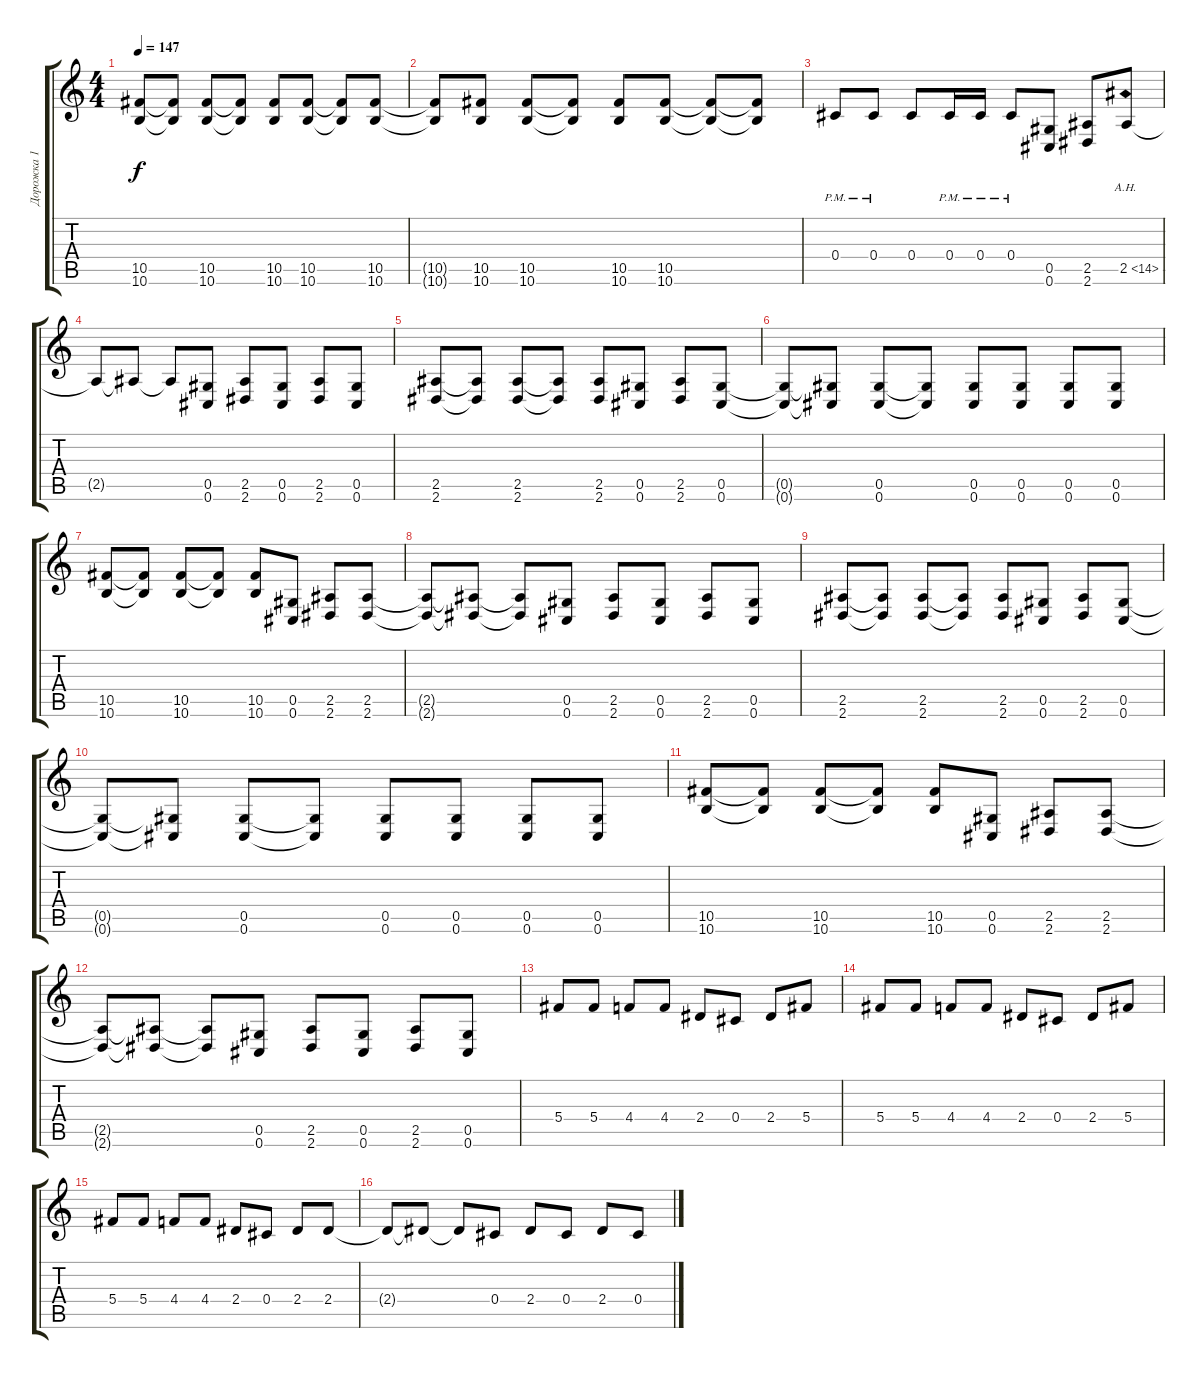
\track ("Дорожка 1" "Дорожка 1") {instrument distortionguitar}
\staff {score tabs}
\tuning (Eb4 Bb3 Gb3 Db3 Ab2 Db2) {hide}
\ts (4 4)
\tempo 147
\clef g2
\ks c
(10.5 10.6).8{dy f} (10.5{t} 10.6{t}).8 (10.5 10.6).8 (10.5{t} 10.6{t}).8 (10.5 10.6).8 (10.5 10.6).8 (10.5{t} 10.6{t}).8 (10.5 10.6).8 |
(10.5{t} 10.6{t}).8 (10.5 10.6).8 (10.5 10.6).8 (10.5{t} 10.6{t}).8 (10.5 10.6).8 (10.5 10.6).8 (10.5{t} 10.6{t}).8 (10.5{t} 10.6{t}).8 |
0.4{pm}.8 0.4{pm}.8 0.4.8 0.4{pm}.16 0.4{pm}.16 0.4{pm}.8 (0.5 0.6).8 (2.5 2.6).8 2.5{ah 12}.8{instrument distortionguitar} |
2.5{t}.8 2.5{t}.8 2.5{t}.8 (0.5 0.6).8{instrument distortionguitar} (2.5 2.6).8 (0.5 0.6).8 (2.5 2.6).8 (0.5 0.6).8 |
(2.5 2.6).8 (2.5{t} 2.6{t}).8 (2.5 2.6).8 (2.5{t} 2.6{t}).8 (2.5 2.6).8 (0.5 0.6).8 (2.5 2.6).8 (0.5 0.6).8 |
(0.5{t} 0.6{t}).8 (0.5{t} 0.6{t}).8 (0.5 0.6).8 (0.5{t} 0.6{t}).8 (0.5 0.6).8 (0.5 0.6).8 (0.5 0.6).8 (0.5 0.6).8 |
(10.5 10.6).8 (10.5{t} 10.6{t}).8 (10.5 10.6).8 (10.5{t} 10.6{t}).8 (10.5 10.6).8 (0.5 0.6).8 (2.5 2.6).8 (2.5 2.6).8 |
(2.5{t} 2.6{t}).8 (2.5{t} 2.6{t}).8 (2.5{t} 2.6{t}).8 (0.5 0.6).8 (2.5 2.6).8 (0.5 0.6).8 (2.5 2.6).8 (0.5 0.6).8 |
(2.5 2.6).8 (2.5{t} 2.6{t}).8 (2.5 2.6).8 (2.5{t} 2.6{t}).8 (2.5 2.6).8 (0.5 0.6).8 (2.5 2.6).8 (0.5 0.6).8 |
(0.5{t} 0.6{t}).8 (0.5{t} 0.6{t}).8 (0.5 0.6).8 (0.5{t} 0.6{t}).8 (0.5 0.6).8 (0.5 0.6).8 (0.5 0.6).8 (0.5 0.6).8 |
(10.5 10.6).8 (10.5{t} 10.6{t}).8 (10.5 10.6).8 (10.5{t} 10.6{t}).8 (10.5 10.6).8 (0.5 0.6).8 (2.5 2.6).8 (2.5 2.6).8 |
(2.5{t} 2.6{t}).8 (2.5{t} 2.6{t}).8 (2.5{t} 2.6{t}).8 (0.5 0.6).8 (2.5 2.6).8 (0.5 0.6).8 (2.5 2.6).8 (0.5 0.6).8 |
5.4.8 5.4.8 4.4.8 4.4.8 2.4.8 0.4.8 2.4.8 5.4.8 |
5.4.8 5.4.8 4.4.8 4.4.8 2.4.8 0.4.8 2.4.8 5.4.8 |
5.4.8 5.4.8 4.4.8 4.4.8 2.4.8 0.4.8 2.4.8 2.4.8 |
2.4{t}.8 2.4{t}.8 2.4{t}.8 0.4.8 2.4.8 0.4.8 2.4.8 0.4.8
